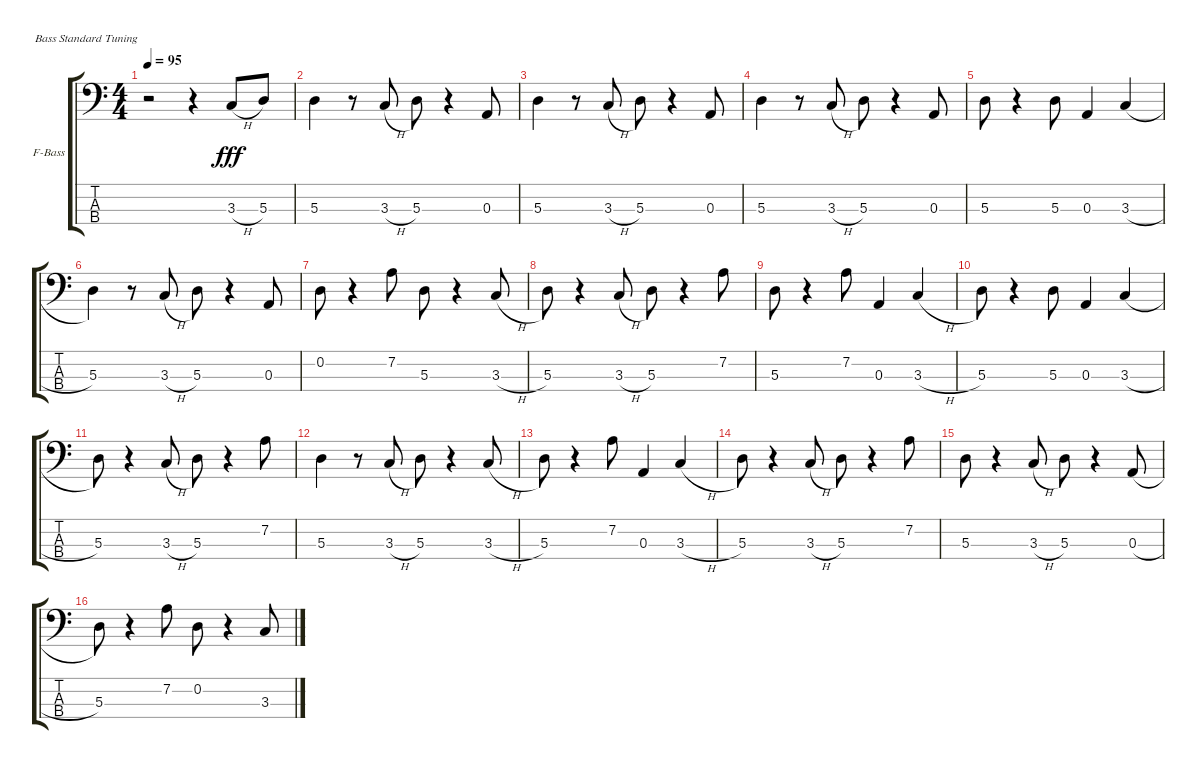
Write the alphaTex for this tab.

\bracketExtendMode groupsimilarinstruments
\firstSystemTrackNameOrientation horizontal
\otherSystemsTrackNameOrientation horizontal
\track ("Bass" "F-Bass") {instrument fretlessbass}
\staff {score tabs}
\tuning (G2 D2 A1 E1)
\ts (4 4)
\tempo 95
\clef f4
\ks c
r.2{dy fff} r.4 3.3{h}.8 5.3.8 |
5.3.4 r.8 3.3{h}.8 5.3.8 r.4 0.3.8 |
5.3.4 r.8 3.3{h}.8 5.3.8 r.4 0.3.8 |
5.3.4 r.8 3.3{h}.8 5.3.8 r.4 0.3.8 |
5.3.8 r.4 5.3.8 0.3.4 3.3{h}.4 |
5.3.4 r.8 3.3{h}.8 5.3.8 r.4 0.3.8 |
0.2.8 r.4 7.2.8 5.3.8 r.4 3.3{h}.8 |
5.3.8 r.4 3.3{h}.8 5.3.8 r.4 7.2.8 |
5.3.8 r.4 7.2.8 0.3.4 3.3{h}.4 |
5.3.8 r.4 5.3.8 0.3.4 3.3{h}.4 |
5.3.8 r.4 3.3{h}.8 5.3.8 r.4 7.2.8 |
5.3.4 r.8 3.3{h}.8 5.3.8 r.4 3.3{h}.8 |
5.3.8 r.4 7.2.8 0.3.4 3.3{h}.4 |
5.3.8 r.4 3.3{h}.8 5.3.8 r.4 7.2.8 |
5.3.8 r.4 3.3{h}.8 5.3.8 r.4 0.3{h}.8 |
5.3.8 r.4 7.2.8 0.2.8 r.4 3.3{h}.8
